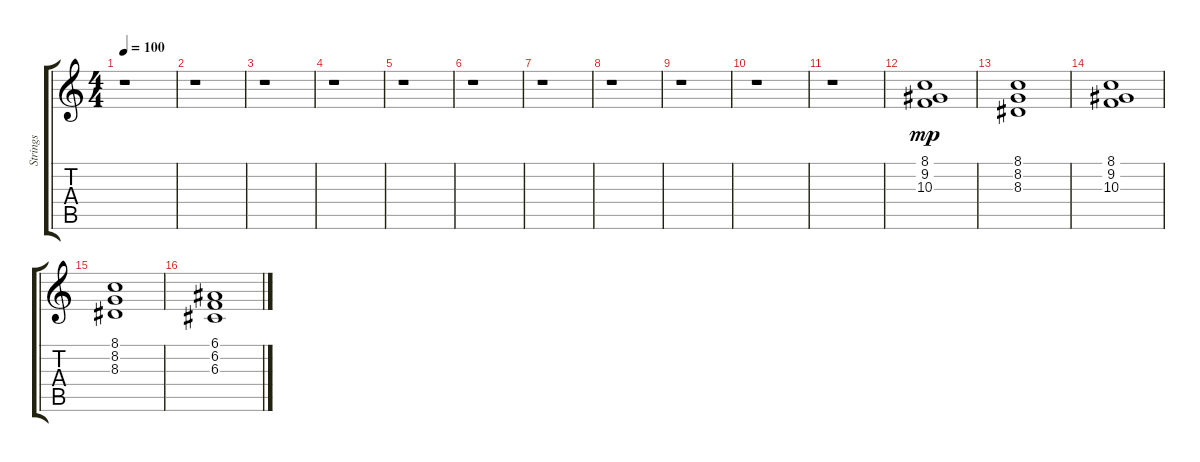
\track ("Strings" "Strings") {instrument synthstrings1}
\staff {score tabs}
\tuning (E4 B3 G3 D3 A2 E2) {hide}
\ts (4 4)
\tempo 100
\clef g2
\ks c
r.1{dy mp instrument synthstrings1} |
r.1 |
r.1 |
r.1 |
r.1 |
r.1 |
r.1 |
r.1 |
r.1 |
r.1 |
r.1 |
(8.1 9.2 10.3).1 |
(8.1 8.2 8.3).1 |
(8.1 9.2 10.3).1 |
(8.1 8.2 8.3).1 |
(6.1 6.2 6.3).1
